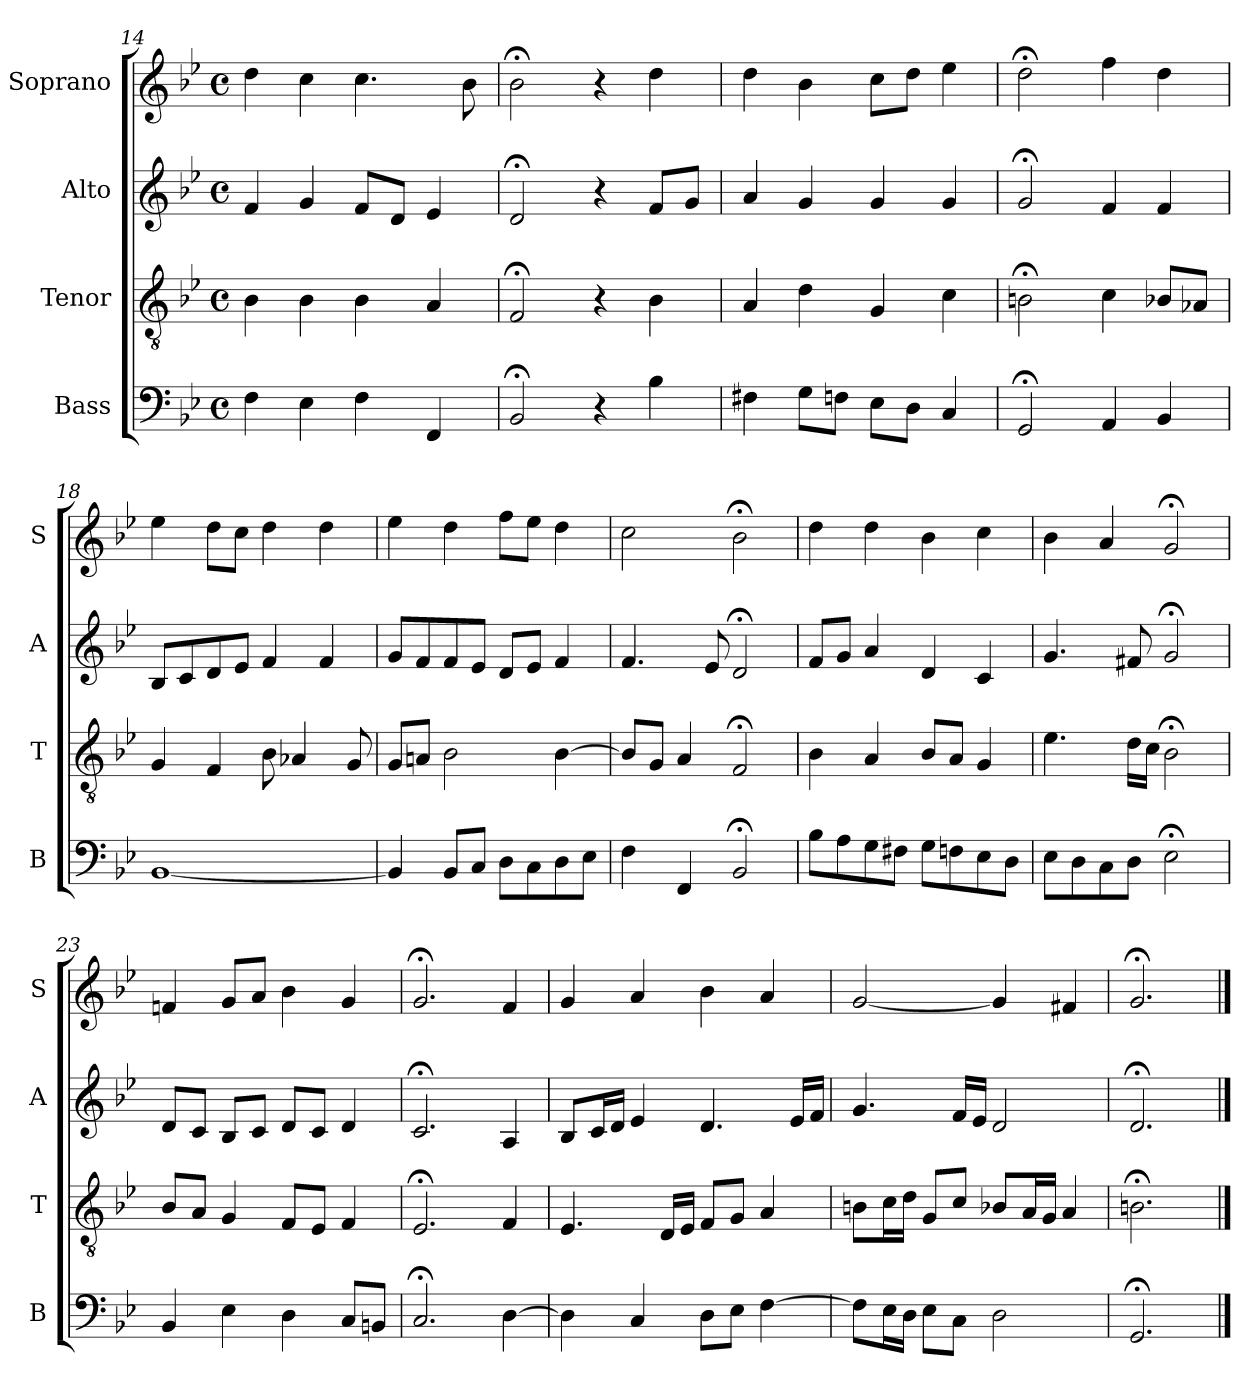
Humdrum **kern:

**kern	**kern	**kern	**kern
*part4	*part3	*part2	*part1
*staff4	*staff3	*staff2	*staff1
*I"Bass	*I"Tenor	*I"Alto	*I"Soprano
*I'B	*I'T	*I'A	*I'S
*clefF4	*clefGv2	*clefG2	*clefG2
*k[b-e-]	*k[b-e-]	*k[b-e-]	*k[b-e-]
*g:	*g:	*g:	*g:
*M4/4	*M4/4	*M4/4	*M4/4
*met(c)	*met(c)	*met(c)	*met(c)
=14	=14	=14	=14
4F	4B-	4f	4dd
4E-	4B-	4g	4cc
4F	4B-	8fL	4.cc
.	.	8dJ	.
4FF	4A	4e-	.
.	.	.	8b-
=15	=15	=15	=15
2BB-;<	2F;<i	2d;<i	2b-;<
4r	4r	4r	4r
4B-	4B-i	8fiL	4dd
.	.	8gJ	.
=16	=16	=16	=16
4F#Xi	4Ai	4a	4dd
8GiL	4di	4g	4b-
8FnJ	.	.	.
8E-L	4G	4g	8ccL
8DJ	.	.	8ddJ
4C	4c	4g	4ee-
=17	=17	=17	=17
2GG;<	2Bn;<	2g;<	2dd;<
4AA	4c	4f	4ff
4BB-	8B-XL	4f	4dd
.	8A-XJ	.	.
=18	=18	=18	=18
[1BB-	4G	8B-L	4ee-
.	.	8c	.
.	4F	8d	8ddL
.	.	8e-J	8ccJ
.	8B-	4f	4dd
.	4A-X	.	.
.	.	4f	4dd
.	8G	.	.
=19	=19	=19	=19
4BB-]	8GL	8gL	4ee-
.	8AnJ	8f	.
8BB-L	2B-	8f	4dd
8CJ	.	8e-J	.
8DL	.	8dL	8ffL
8C	.	8e-J	8ee-J
8D	[4B-	4f	4dd
8E-J	.	.	.
=20	=20	=20	=20
4F	8B-L]	4.f	2cc
.	8GJ	.	.
4FF	4A	.	.
.	.	8e-	.
2BB-;<	2F;<i	2d;<i	2b-;<
=21	=21	=21	=21
8B-L	4B-i	8fiL	4dd
8A	.	8gJ	.
8G	4A	4a	4dd
8F#XJ	.	.	.
8GL	8B-L	4d	4b-
8Fn	8AJ	.	.
8E-	4G	4c	4cc
8DJ	.	.	.
=22	=22	=22	=22
8E-L	4.e-	4.g	4b-
8D	.	.	.
8C	.	.	4a
8DJ	16dLL	8f#X	.
.	16cJJ	.	.
2E-;<	2B-;<	2g;<	2g;<
=23	=23	=23	=23
4BB-	8B-L	8dL	4fn
.	8AJ	8cJ	.
4E-	4G	8B-L	8gL
.	.	8cJ	8aJ
4D	8FL	8dL	4b-
.	8E-J	8cJ	.
8CL	4F	4d	4g
8BBnJ	.	.	.
=24	=24	=24	=24
2.C;<	2.E-;<	2.c;<	2.g;<
[4D	4F	4A	4f
=25	=25	=25	=25
4D]	4.E-	8B-L	4g
.	.	16cL	.
.	.	16dJJ	.
4C	.	4e-	4a
.	16DLL	.	.
.	16E-JJ	.	.
8DL	8FL	4.d	4b-
8E-J	8GJ	.	.
[4F	4A	.	4a
.	.	16e-LL	.
.	.	16fJJ	.
=26	=26	=26	=26
8FL]	8BnL	4.g	[2g
16E-L	16cL	.	.
16DJJ	16dJJ	.	.
8E-L	8GL	.	.
8CJ	8cJ	16fLL	.
.	.	16e-JJ	.
2D	8B-XL	2d	4g]
.	16AL	.	.
.	16GJJ	.	.
.	4A	.	4f#X
=27	=27	=27	=27
2.GG;<	2.Bn;<	2.d;<	2.g;<
==	==	==	==
*-	*-	*-	*-
